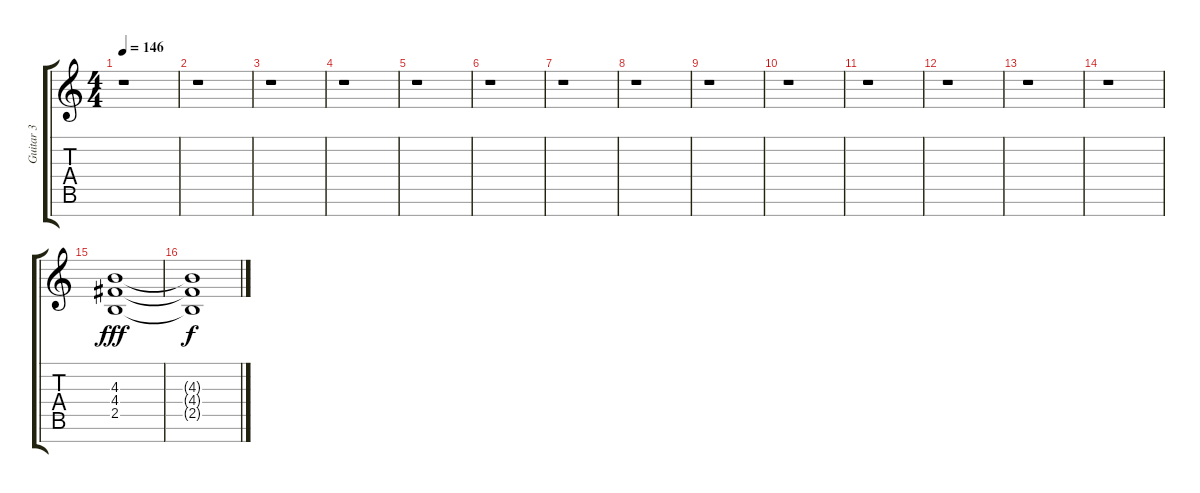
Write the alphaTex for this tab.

\track ("Guitar 3" "Guitar 3") {instrument distortionguitar}
\staff {score tabs}
\tuning (E4 B3 G3 D3 A2 E2 B1) {hide}
\ts (4 4)
\tempo 146
\clef g2
\ks c
r.1{dy f} |
r.1 |
r.1 |
r.1 |
r.1 |
r.1 |
r.1 |
r.1 |
r.1 |
r.1 |
r.1 |
r.1 |
r.1 |
r.1 |
(4.3 4.4 2.5).1{dy fff} |
(4.3{t} 4.4{t} 2.5{t}).1{dy f}
